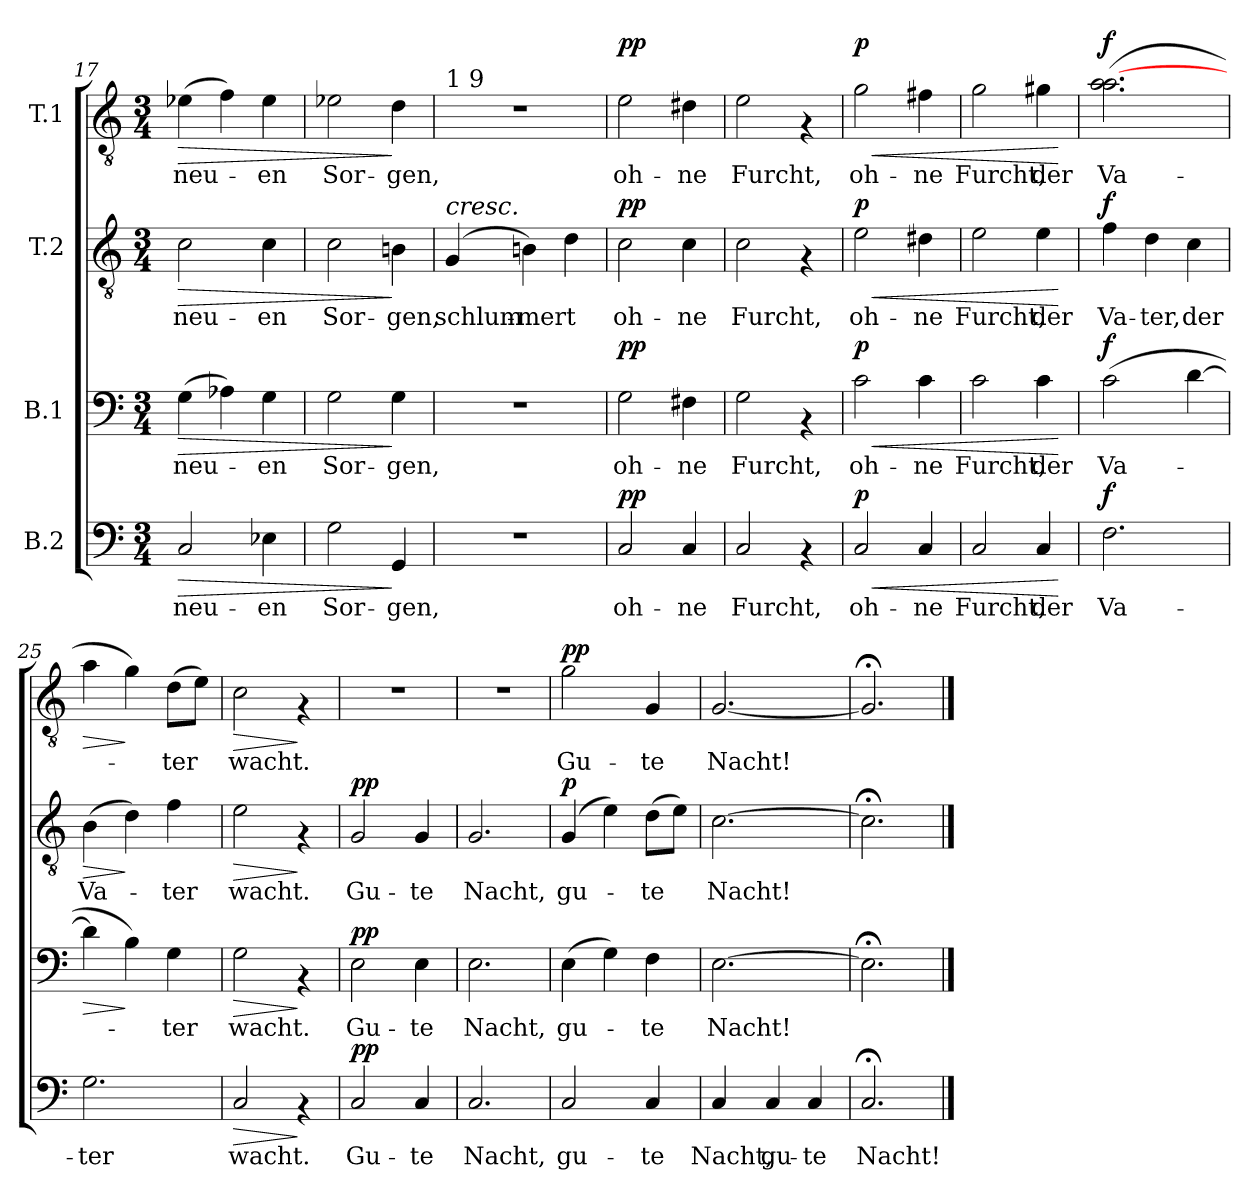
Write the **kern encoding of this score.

**kern	**text	**dynam	**kern	**text	**dynam	**kern	**text	**dynam	**kern	**text	**dynam
*part4	*part4	*part4	*part3	*part3	*part3	*part2	*part2	*part2	*part1	*part1	*part1
*staff4	*staff4	*staff4	*staff3	*staff3	*staff3	*staff2	*staff2	*staff2	*staff1	*staff1	*staff1
*I"B.2	*	*	*I"B.1	*	*	*I"T.2	*	*	*I"T.1	*	*
*clefF4	*	*	*clefF4	*	*	*clefGv2	*	*	*clefGv2	*	*
*k[]	*	*	*k[]	*	*	*k[]	*	*	*k[]	*	*
*C:	*	*	*C:	*	*	*C:	*	*	*C:	*	*
*M3/4	*	*	*M3/4	*	*	*M3/4	*	*	*M3/4	*	*
=17	=17	=17	=17	=17	=17	=17	=17	=17	=17	=17	=17
!	!LO:LY:b	!LO:HP:b	!	!LO:LY:b	!LO:HP:b	!	!LO:LY:b	!LO:HP:b	!	!LO:LY:b	!LO:HP:b
2C/	neu-	>	(>4G\	neu-	>	2c\	neu-	>	(>4e-X\	neu-	>
.	.	.	4A-X\)	.	.	.	.	.	4f\)	.	.
!	!LO:LY:b	!	!	!LO:LY:b	!	!	!LO:LY:b	!	!	!LO:LY:b	!
4E-X\	-en	.	4G\	-en	.	4c\	-en	.	4e-\	-en	.
=18	=18	=18	=18	=18	=18	=18	=18	=18	=18	=18	=18
!	!LO:LY:b	!	!	!LO:LY:b	!	!	!LO:LY:b	!	!	!LO:LY:b	!
2G\	Sor-	.	2G\	Sor-	.	2c\	Sor-	.	2e-X\	Sor-	.
!	!LO:LY:b	!	!	!LO:LY:b	!	!	!LO:LY:b	!	!	!LO:LY:b	!
4GG/	-gen,	]	4G\	-gen,	]	4Bn\	-gen,	]	4d\	-gen,	]
!!LO:LB:g=z
=19	=19	=19	=19	=19	=19	=19	=19	=19	=19	=19	=19
!	!	!	!	!	!	!	!	!	!LO:TX:a:t=1 9	!	!
!	!	!	!	!	!	!LO:TX:a:i:t=cresc.	!	!	!	!	!
!	!	!	!	!	!	!	!LO:LY:b	!	!	!	!
2.r	.	.	2.r	.	.	(<4G/	schlum-	.	2.r	.	.
!	!	!	!	!	!	!	!LO:LY:b	!	!	!	!
.	.	.	.	.	.	4Bn\)	-mert	.	.	.	.
.	.	.	.	.	.	4d\	.	.	.	.	.
=20	=20	=20	=20	=20	=20	=20	=20	=20	=20	=20	=20
!	!LO:LY:b	!LO:DY:a	!	!LO:LY:b	!LO:DY:a	!	!LO:LY:b	!LO:DY:a	!	!LO:LY:b	!LO:DY:a
2C/	oh-	pp	2G\	oh-	pp	2c\	oh-	pp	2e\	oh-	pp
!	!LO:LY:b	!	!	!LO:LY:b	!	!	!LO:LY:b	!	!	!LO:LY:b	!
4C/	-ne	.	4F#X\	-ne	.	4c\	-ne	.	4d#X\	-ne	.
=21	=21	=21	=21	=21	=21	=21	=21	=21	=21	=21	=21
!	!LO:LY:b	!	!	!LO:LY:b	!	!	!LO:LY:b	!	!	!LO:LY:b	!
2C/	Furcht,	.	2G\	Furcht,	.	2c\	Furcht,	.	2e\	Furcht,	.
4rAA	.	.	4rAA	.	.	4rF	.	.	4rF	.	.
=22	=22	=22	=22	=22	=22	=22	=22	=22	=22	=22	=22
!	!LO:LY:b	!LO:HP:b	!	!LO:LY:b	!LO:HP:b	!	!LO:LY:b	!LO:HP:b	!	!LO:LY:b	!LO:HP:b
!	!	!LO:DY:n=1:a	!	!	!LO:DY:n=1:a	!	!	!LO:DY:n=1:a	!	!	!LO:DY:n=1:a
2C/	oh-	< p	2c\	oh-	< p	2e\	oh-	< p	2g\	oh-	< p
!	!LO:LY:b	!	!	!LO:LY:b	!	!	!LO:LY:b	!	!	!LO:LY:b	!
4C/	-ne	.	4c\	-ne	.	4d#X\	-ne	.	4f#X\	-ne	.
=23	=23	=23	=23	=23	=23	=23	=23	=23	=23	=23	=23
!	!LO:LY:b	!	!	!LO:LY:b	!	!	!LO:LY:b	!	!	!LO:LY:b	!
2C/	Furcht,	.	2c\	Furcht,	.	2e\	Furcht,	.	2g\	Furcht,	.
!	!LO:LY:b	!	!	!LO:LY:b	!	!	!LO:LY:b	!	!	!LO:LY:b	!
4C/	der	.	4c\	der	.	4e\	der	.	4g#X\	der	.
.	.	[	.	.	[	.	.	[	.	.	[
=24	=24	=24	=24	=24	=24	=24	=24	=24	=24	=24	=24
!	!LO:LY:b	!LO:DY:a	!	!LO:LY:b	!LO:DY:a	!	!LO:LY:b	!LO:DY:a	!	!LO:LY:b	!LO:DY:a
2.F\	Va-	f	(>2c\	Va-	f	4f\	Va-	f	(>2.a\ [>2.a\	Va-	f
!	!	!	!	!	!	!	!LO:LY:b	!	!	!	!
.	.	.	.	.	.	4d\	-ter,	.	.	.	.
!	!	!	!	!	!	!	!LO:LY:b	!	!	!	!
.	.	.	[>4d\	.	.	4c\	der	.	.	.	.
=25	=25	=25	=25	=25	=25	=25	=25	=25	=25	=25	=25
!	!LO:LY:b	!	!	!	!LO:HP:b	!	!LO:LY:b	!LO:HP:b	!	!	!LO:HP:b
2.G\	-ter	.	4d\]	.	>	(>4B\	Va-	>	4a\	.	>
.	.	.	4B\)	.	]	4d\)	.	]	4g\)	.	]
!	!	!	!	!LO:LY:b	!	!	!LO:LY:b	!	!	!LO:LY:b	!
.	.	.	4G\	-ter	.	4f\	-ter	.	(>8d\L	-ter	.
.	.	.	.	.	.	.	.	.	8e\J)	.	.
!!LO:PB:g=z
=26	=26	=26	=26	=26	=26	=26	=26	=26	=26	=26	=26
!	!LO:LY:b	!LO:HP:b	!	!	!	!	!	!	!	!	!
!	!	!LO:HP:n=1:b	!	!LO:LY:b	!LO:HP:b	!	!LO:LY:b	!LO:HP:b	!	!LO:LY:b	!LO:HP:b
2C/	wacht.	> >	2G\	wacht.	>	2e\	wacht.	>	2c\	wacht.	>
4rAA	.	]	4rAA	.	]	4rF	.	]	4rF	.	]
.	.	]	.	.	.	.	.	.	.	.	.
=27	=27	=27	=27	=27	=27	=27	=27	=27	=27	=27	=27
!	!LO:LY:b	!LO:DY:a	!	!LO:LY:b	!LO:DY:a	!	!LO:LY:b	!LO:DY:a	!	!	!
2C/	Gu-	pp	2E\	Gu-	pp	2G/	Gu-	pp	2.r	.	.
!	!LO:LY:b	!	!	!LO:LY:b	!	!	!LO:LY:b	!	!	!	!
4C/	-te	.	4E\	-te	.	4G/	-te	.	.	.	.
=28	=28	=28	=28	=28	=28	=28	=28	=28	=28	=28	=28
!	!LO:LY:b	!	!	!LO:LY:b	!	!	!LO:LY:b	!	!	!	!
2.C/	Nacht,	.	2.E\	Nacht,	.	2.G/	Nacht,	.	2.r	.	.
=29	=29	=29	=29	=29	=29	=29	=29	=29	=29	=29	=29
!	!LO:LY:b	!	!	!LO:LY:b	!	!	!LO:LY:b	!LO:DY:a	!	!LO:LY:b	!LO:DY:a
2C/	gu-	.	(>4E\	gu-	.	(<4G/	gu-	p	2g\	Gu-	pp
.	.	.	4G\)	.	.	4e\)	.	.	.	.	.
!	!LO:LY:b	!	!	!LO:LY:b	!	!	!LO:LY:b	!	!	!LO:LY:b	!
4C/	-te	.	4F\	-te	.	(>8d\L	-te	.	4G/	-te	.
.	.	.	.	.	.	8e\J)	.	.	.	.	.
=30	=30	=30	=30	=30	=30	=30	=30	=30	=30	=30	=30
!	!LO:LY:b	!	!	!LO:LY:b	!	!	!LO:LY:b	!	!	!LO:LY:b	!
4C/	Nacht,	.	[>2.E\	Nacht!	.	[>2.c\	Nacht!	.	[<2.G/	Nacht!	.
!	!LO:LY:b	!	!	!	!	!	!	!	!	!	!
4C/	gu-	.	.	.	.	.	.	.	.	.	.
!	!LO:LY:b	!	!	!	!	!	!	!	!	!	!
4C/	-te	.	.	.	.	.	.	.	.	.	.
=31	=31	=31	=31	=31	=31	=31	=31	=31	=31	=31	=31
!	!LO:LY:b	!	!	!	!	!	!	!	!	!	!
2.C;</	Nacht!	.	2.E;<\]	.	.	2.c;<\]	.	.	2.G;</]	.	.
==	==	==	==	==	==	==	==	==	==	==	==
*-	*-	*-	*-	*-	*-	*-	*-	*-	*-	*-	*-
